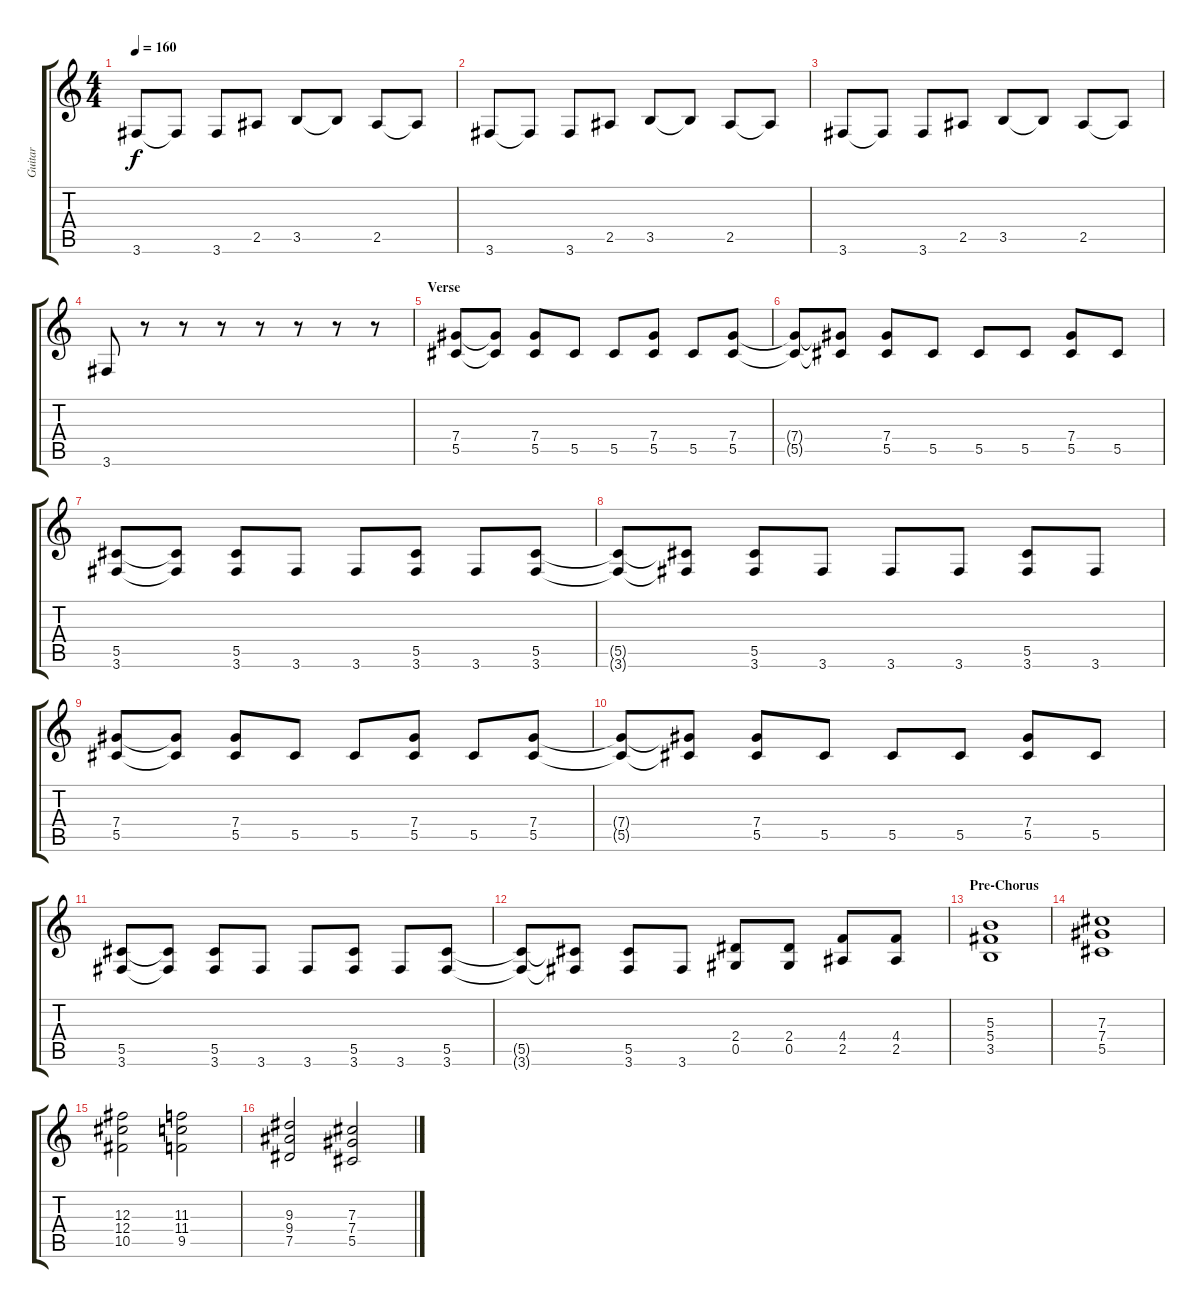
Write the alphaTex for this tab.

\track ("Guitar" "Guitar") {instrument distortionguitar}
\staff {score tabs}
\tuning (Eb4 Bb3 Gb3 Db3 Ab2 Eb2) {hide}
\ts (4 4)
\tempo 160
\clef g2
\ks c
3.6.8{dy f} 3.6{t}.8 3.6.8 2.5.8 3.5.8 3.5{t}.8 2.5.8 2.5{t}.8 |
3.6.8 3.6{t}.8 3.6.8 2.5.8 3.5.8 3.5{t}.8 2.5.8 2.5{t}.8 |
3.6.8 3.6{t}.8 3.6.8 2.5.8 3.5.8 3.5{t}.8 2.5.8 2.5{t}.8 |
3.6.8 r.8 r.8 r.8 r.8 r.8 r.8 r.8 |
\section ("" "Verse")
(7.4 5.5).8 (7.4{t} 5.5{t}).8 (7.4 5.5).8 5.5.8 5.5.8 (7.4 5.5).8 5.5.8 (7.4 5.5).8 |
(7.4{t} 5.5{t}).8 (7.4{t} 5.5{t}).8 (7.4 5.5).8 5.5.8 5.5.8 5.5.8 (7.4 5.5).8 5.5.8 |
(5.5 3.6).8 (5.5{t} 3.6{t}).8 (5.5 3.6).8 3.6.8 3.6.8 (5.5 3.6).8 3.6.8 (5.5 3.6).8 |
(5.5{t} 3.6{t}).8 (5.5{t} 3.6{t}).8 (5.5 3.6).8 3.6.8 3.6.8 3.6.8 (5.5 3.6).8 3.6.8 |
(7.4 5.5).8 (7.4{t} 5.5{t}).8 (7.4 5.5).8 5.5.8 5.5.8 (7.4 5.5).8 5.5.8 (7.4 5.5).8 |
(7.4{t} 5.5{t}).8 (7.4{t} 5.5{t}).8 (7.4 5.5).8 5.5.8 5.5.8 5.5.8 (7.4 5.5).8 5.5.8 |
(5.5 3.6).8 (5.5{t} 3.6{t}).8 (5.5 3.6).8 3.6.8 3.6.8 (5.5 3.6).8 3.6.8 (5.5 3.6).8 |
(5.5{t} 3.6{t}).8 (5.5{t} 3.6{t}).8 (5.5 3.6).8 3.6.8 (2.4 0.5).8 (2.4 0.5).8 (4.4 2.5).8 (4.4 2.5).8 |
\section ("" "Pre-Chorus")
(5.3 5.4 3.5).1 |
(7.3 7.4 5.5).1 |
(12.3 12.4 10.5).2 (11.3 11.4 9.5).2 |
(9.3 9.4 7.5).2 (7.3 7.4 5.5).2
